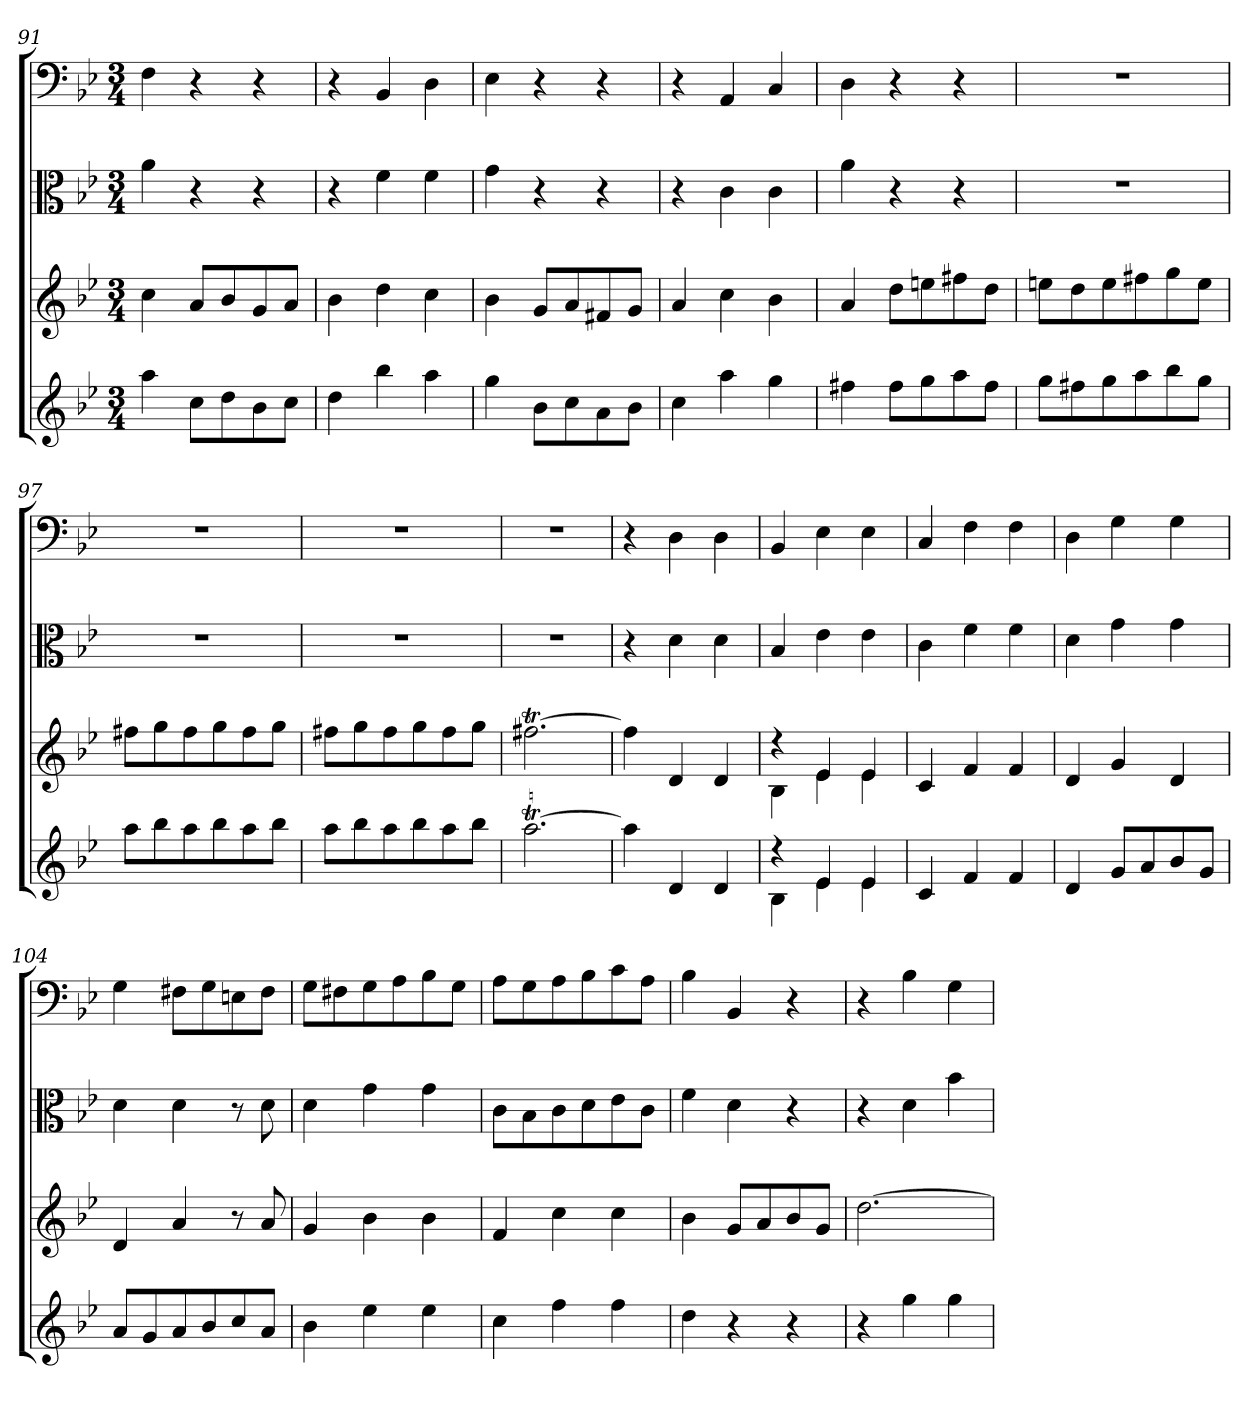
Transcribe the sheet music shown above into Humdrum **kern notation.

**kern	**kern	**kern	**kern
*part4	*part3	*part2	*part1
*staff4	*staff3	*staff2	*staff1
*clefG2	*clefG2	*clefC3	*clefF4
*k[b-e-]	*k[b-e-]	*k[b-e-]	*k[b-e-]
*g:	*g:	*g:	*g:
*M3/4	*M3/4	*M3/4	*M3/4
=91	=91	=91	=91
4aa\	4cc\	4a\	4F\
8cc\L	8a/L	4r	4r
8dd\	8b-/	.	.
8b-\	8g/	4r	4r
8cc\J	8a/J	.	.
=92	=92	=92	=92
4dd\	4b-\	4r	4r
4bb-\	4dd\	4f\	4BB-/
4aa\	4cc\	4f\	4D\
=93	=93	=93	=93
4gg\	4b-\	4g\	4E-\
8b-\L	8g/L	4r	4r
8cc\	8a/	.	.
8a\	8f#X/	4r	4r
8b-\J	8g/J	.	.
=94	=94	=94	=94
4cc\	4a/	4r	4r
4aa\	4cc\	4c\	4AA/
4gg\	4b-\	4c\	4C/
=95	=95	=95	=95
4ff#X\	4a/	4a\	4D\
8ff#\L	8dd\L	4r	4r
8gg\	8een\	.	.
8aa\	8ff#X\	4r	4r
8ff#\J	8dd\J	.	.
=96	=96	=96	=96
8gg\L	8een\L	2.r	2.r
8ff#X\	8dd\	.	.
8gg\	8ee\	.	.
8aa\	8ff#X\	.	.
8bb-\	8gg\	.	.
8gg\J	8ee\J	.	.
=97	=97	=97	=97
8aa\L	8ff#X\L	2.r	2.r
8bb-\	8gg\	.	.
8aa\	8ff#\	.	.
8bb-\	8gg\	.	.
8aa\	8ff#\	.	.
8bb-\J	8gg\J	.	.
=98	=98	=98	=98
8aa\L	8ff#X\L	2.r	2.r
8bb-\	8gg\	.	.
8aa\	8ff#\	.	.
8bb-\	8gg\	.	.
8aa\	8ff#\	.	.
8bb-\J	8gg\J	.	.
=99	=99	=99	=99
[2.aaT\	[2.ff#Xt\	2.r	2.r
=100	=100	=100	=100
4aa\]	4ff#\]	4r	4r
4d/	4d/	4d\	4D\
4d/	4d/	4d\	4D\
=101	=101	=101	=101
*^	*^	*	*
4r	4B-\	4r	4B-\	4B-/	4BB-/
4e-/	4e-\	4e-/	4e-\	4e-\	4E-\
4e-/	4e-\	4e-/	4e-\	4e-\	4E-\
*v	*v	*	*	*	*
*	*v	*v	*	*
=102	=102	=102	=102
4c/	4c/	4c\	4C/
4f/	4f/	4f\	4F\
4f/	4f/	4f\	4F\
=103	=103	=103	=103
4d/	4d/	4d\	4D\
8g/L	4g/	4g\	4G\
8a/	.	.	.
8b-/	4d/	4g\	4G\
8g/J	.	.	.
=104	=104	=104	=104
8a/L	4d/	4d\	4G\
8g/	.	.	.
8a/	4a/	4d\	8F#X\L
8b-/	.	.	8G\
8cc/	8r	8r	8En\
8a/J	8a/	8d\	8F#\J
=105	=105	=105	=105
4b-\	4g/	4d\	8G\L
.	.	.	8F#X\
4ee-\	4b-\	4g\	8G\
.	.	.	8A\
4ee-\	4b-\	4g\	8B-\
.	.	.	8G\J
=106	=106	=106	=106
4cc\	4f/	8c\L	8A\L
.	.	8B-\	8G\
4ff\	4cc\	8c\	8A\
.	.	8d\	8B-\
4ff\	4cc\	8e-\	8c\
.	.	8c\J	8A\J
=107	=107	=107	=107
4dd\	4b-\	4f\	4B-\
4r	8g/L	4d\	4BB-/
.	8a/	.	.
4r	8b-/	4r	4r
.	8g/J	.	.
=108	=108	=108	=108
4r	[2.dd\	4r	4r
4gg\	.	4d\	4B-\
4gg\	.	4b-\	4G\
=	=	=	=
*-	*-	*-	*-
